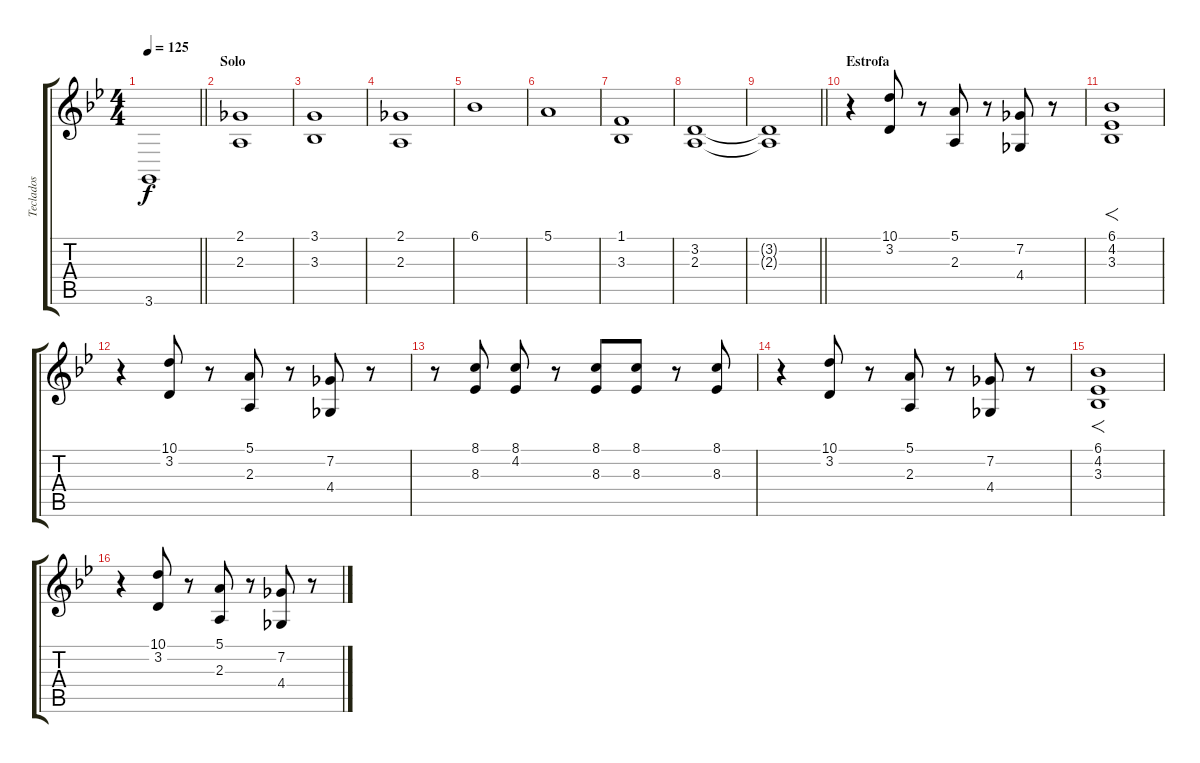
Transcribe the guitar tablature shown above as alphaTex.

\track ("Teclados" "Teclados") {instrument stringensemble1}
\staff {score tabs}
\tuning (E4 B3 G3 D3 A2 E2) {hide}
\ts (4 4)
\tempo 125
\clef g2
\barLineRight lightlight
\ks gminor
3.6{t}.1{dy f} |
\section ("" "Solo")
(2.1 2.3).1 |
(3.1 3.3).1 |
(2.1 2.3).1 |
6.1.1 |
5.1.1 |
(1.1 3.3).1 |
(3.2 2.3).1 |
\barLineRight lightlight
(3.2{t} 2.3{t}).1 |
\section ("" "Estrofa")
r.4 (10.1 3.2).8 r.8 (5.1 2.3).8 r.8 (7.2 4.4).8 r.8 |
(6.1 4.2 3.3).1{f} |
r.4 (10.1 3.2).8 r.8 (5.1 2.3).8 r.8 (7.2 4.4).8 r.8 |
r.8 (8.1 8.3).8 (8.1 4.2).8 r.8 (8.1 8.3).8 (8.1 8.3).8 r.8 (8.1 8.3).8 |
r.4 (10.1 3.2).8 r.8 (5.1 2.3).8 r.8 (7.2 4.4).8 r.8 |
(6.1 4.2 3.3).1{f} |
r.4 (10.1 3.2).8 r.8 (5.1 2.3).8 r.8 (7.2 4.4).8 r.8
